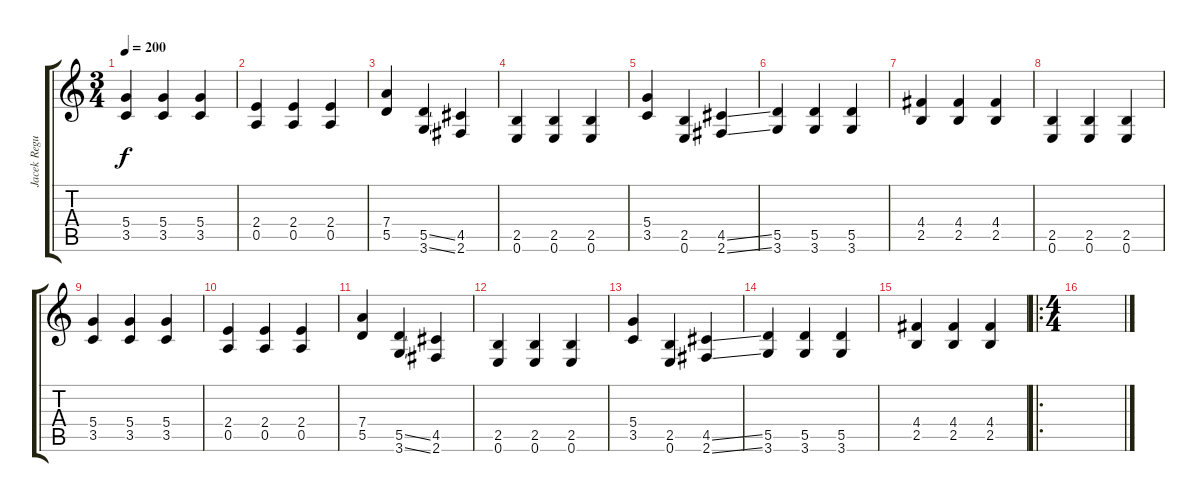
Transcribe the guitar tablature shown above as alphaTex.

\track ("Jacek Regulski -Over" "Jacek Regu") {instrument overdrivenguitar}
\staff {score tabs}
\tuning (E4 B3 G3 D3 A2 E2) {hide}
\ts (3 4)
\tempo 200
\clef g2
\ks c
(5.4 3.5).4{dy f} (5.4 3.5).4 (5.4 3.5).4 |
(2.4 0.5).4 (2.4 0.5).4 (2.4 0.5).4 |
(7.4 5.5).4 (5.5{ss} 3.6{ss}).4 (4.5 2.6).4 |
(2.5 0.6).4 (2.5 0.6).4 (2.5 0.6).4 |
(5.4 3.5).4 (2.5 0.6).4 (4.5{ss} 2.6{ss}).4 |
(5.5 3.6).4 (5.5 3.6).4 (5.5 3.6).4 |
(4.4 2.5).4 (4.4 2.5).4 (4.4 2.5).4 |
(2.5 0.6).4 (2.5 0.6).4 (2.5 0.6).4 |
(5.4 3.5).4 (5.4 3.5).4 (5.4 3.5).4 |
(2.4 0.5).4 (2.4 0.5).4 (2.4 0.5).4 |
(7.4 5.5).4 (5.5{ss} 3.6{ss}).4 (4.5 2.6).4 |
(2.5 0.6).4 (2.5 0.6).4 (2.5 0.6).4 |
(5.4 3.5).4 (2.5 0.6).4 (4.5{ss} 2.6{ss}).4 |
(5.5 3.6).4 (5.5 3.6).4 (5.5 3.6).4 |
(4.4 2.5).4 (4.4 2.5).4 (4.4 2.5).4 |
\ro
\ts (4 4)
